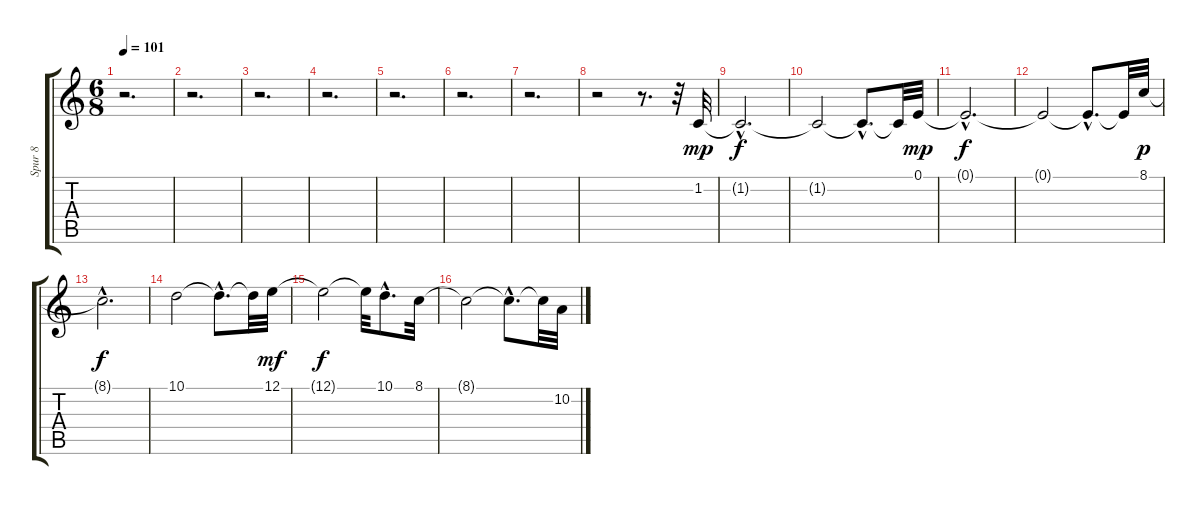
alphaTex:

\track ("Spur 8" "Spur 8") {instrument stringensemble2}
\staff {score tabs}
\tuning (E4 B3 G3 D3 A2 E2) {hide}
\ts (6 8)
\tempo 101
\clef g2
\ks c
r.2{d dy f} |
r.2{d} |
r.2{d} |
r.2{d} |
r.2{d} |
r.2{d} |
r.2{d} |
r.2 r.8{d} r.32 1.2.32{dy mp} |
1.2{hac t}.2{d dy f} |
1.2{t}.2 1.2{hac t}.8{d} 1.2{t}.32 0.1.32{dy mp} |
0.1{hac t}.2{d dy f} |
0.1{t}.2 0.1{hac t}.8{d} 0.1{t}.32 8.1.32{dy p} |
8.1{hac t}.2{d dy f} |
10.1.2 10.1{hac t}.8{d} 10.1{t}.32 12.1.32{dy mf} |
12.1{t}.2{dy f} 12.1{t}.32 10.1{hac}.8{d} 8.1.32 |
8.1{t}.2 8.1{hac t}.8{d} 8.1{t}.32 10.2.32
